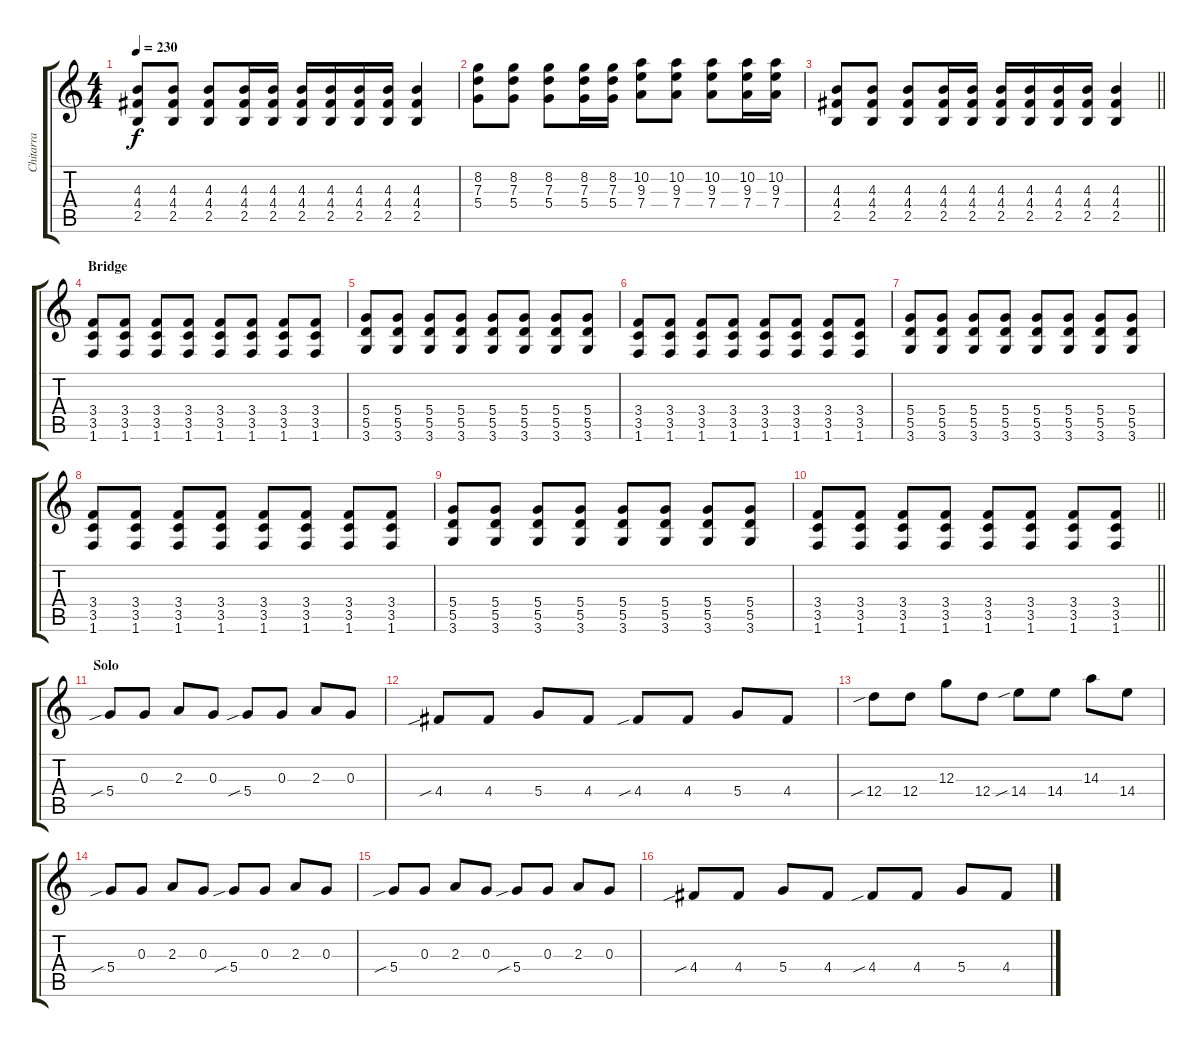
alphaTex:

\track ("Chitarra" "Chitarra") {instrument distortionguitar}
\staff {score tabs}
\tuning (E4 B3 G3 D3 A2 E2) {hide}
\ts (4 4)
\tempo 230
\clef g2
\ks c
(4.3 4.4 2.5).8{dy f} (4.3 4.4 2.5).8 (4.3 4.4 2.5).8 (4.3 4.4 2.5).16 (4.3 4.4 2.5).16 (4.3 4.4 2.5).16 (4.3 4.4 2.5).16 (4.3 4.4 2.5).16 (4.3 4.4 2.5).16 (4.3 4.4 2.5).4 |
(8.2 7.3 5.4).8 (8.2 7.3 5.4).8 (8.2 7.3 5.4).8 (8.2 7.3 5.4).16 (8.2 7.3 5.4).16 (10.2 9.3 7.4).8 (10.2 9.3 7.4).8 (10.2 9.3 7.4).8 (10.2 9.3 7.4).16 (10.2 9.3 7.4).16 |
\barLineRight lightlight
(4.3 4.4 2.5).8 (4.3 4.4 2.5).8 (4.3 4.4 2.5).8 (4.3 4.4 2.5).16 (4.3 4.4 2.5).16 (4.3 4.4 2.5).16 (4.3 4.4 2.5).16 (4.3 4.4 2.5).16 (4.3 4.4 2.5).16 (4.3 4.4 2.5).4 |
\section ("" "Bridge")
(3.4 3.5 1.6).8 (3.4 3.5 1.6).8 (3.4 3.5 1.6).8 (3.4 3.5 1.6).8 (3.4 3.5 1.6).8 (3.4 3.5 1.6).8 (3.4 3.5 1.6).8 (3.4 3.5 1.6).8 |
(5.4 5.5 3.6).8 (5.4 5.5 3.6).8 (5.4 5.5 3.6).8 (5.4 5.5 3.6).8 (5.4 5.5 3.6).8 (5.4 5.5 3.6).8 (5.4 5.5 3.6).8 (5.4 5.5 3.6).8 |
(3.4 3.5 1.6).8 (3.4 3.5 1.6).8 (3.4 3.5 1.6).8 (3.4 3.5 1.6).8 (3.4 3.5 1.6).8 (3.4 3.5 1.6).8 (3.4 3.5 1.6).8 (3.4 3.5 1.6).8 |
(5.4 5.5 3.6).8 (5.4 5.5 3.6).8 (5.4 5.5 3.6).8 (5.4 5.5 3.6).8 (5.4 5.5 3.6).8 (5.4 5.5 3.6).8 (5.4 5.5 3.6).8 (5.4 5.5 3.6).8 |
(3.4 3.5 1.6).8 (3.4 3.5 1.6).8 (3.4 3.5 1.6).8 (3.4 3.5 1.6).8 (3.4 3.5 1.6).8 (3.4 3.5 1.6).8 (3.4 3.5 1.6).8 (3.4 3.5 1.6).8 |
(5.4 5.5 3.6).8 (5.4 5.5 3.6).8 (5.4 5.5 3.6).8 (5.4 5.5 3.6).8 (5.4 5.5 3.6).8 (5.4 5.5 3.6).8 (5.4 5.5 3.6).8 (5.4 5.5 3.6).8 |
\barLineRight lightlight
(3.4 3.5 1.6).8 (3.4 3.5 1.6).8 (3.4 3.5 1.6).8 (3.4 3.5 1.6).8 (3.4 3.5 1.6).8 (3.4 3.5 1.6).8 (3.4 3.5 1.6).8 (3.4 3.5 1.6).8 |
\section ("" "Solo")
5.4{sib}.8 0.3.8 2.3.8 0.3.8 5.4{sib}.8 0.3.8 2.3.8 0.3.8 |
4.4{sib}.8 4.4.8 5.4.8 4.4.8 4.4{sib}.8 4.4.8 5.4.8 4.4.8 |
12.4{sib}.8 12.4.8 12.3.8 12.4.8 14.4{sib}.8 14.4.8 14.3.8 14.4.8 |
5.4{sib}.8 0.3.8 2.3.8 0.3.8 5.4{sib}.8 0.3.8 2.3.8 0.3.8 |
5.4{sib}.8 0.3.8 2.3.8 0.3.8 5.4{sib}.8 0.3.8 2.3.8 0.3.8 |
4.4{sib}.8 4.4.8 5.4.8 4.4.8 4.4{sib}.8 4.4.8 5.4.8 4.4.8
